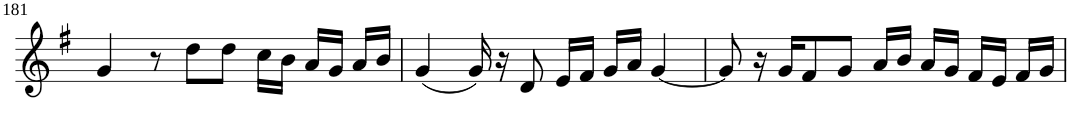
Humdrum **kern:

**kern
*part1
*staff1
*I"Violin
!!LO:PB:g=z
*clefG2
*k[f#]
*G:
*M8/8
=181
4g/
8r
8dd\L
8dd\J
16cc\LL
16b\JJ
16a/LL
16g/JJ
16a/LL
16b/JJ
=182
(4g/
16g/)
16r
8d/
16e/LL
16f#/JJ
16g/LL
16a/JJ
[4g/
=183
8g/]
16r
16g/KL
8f#/
8g/J
16a/LL
16b/JJ
16a/LL
16g/JJ
16f#/LL
16e/JJ
16f#/LL
16g/JJ
=
*-
